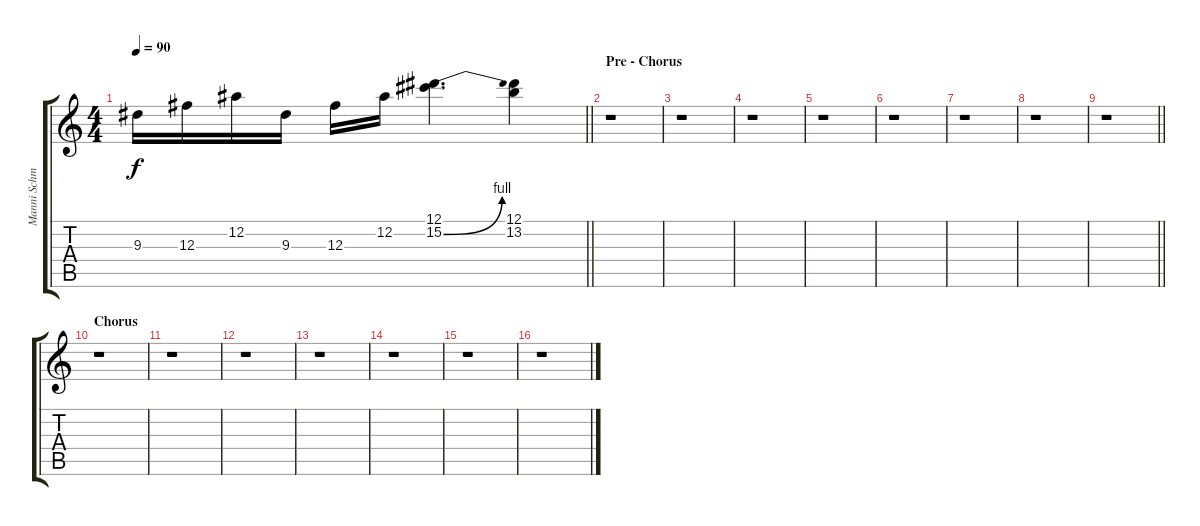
\track ("Manni Schmidt" "Manni Schm") {instrument distortionguitar}
\staff {score tabs}
\tuning (Eb4 Bb3 Gb3 Db3 Ab2 Eb2) {hide}
\ts (4 4)
\tempo 90
\clef g2
\barLineRight lightlight
\ks c
9.3.16{dy f} 12.3.16 12.2.16 9.3.16 12.3.16 12.2.16 (12.1 15.2{be (bend 0 0 60 4)}).4{d} (12.1 13.2).4 |
\section ("" "Pre - Chorus")
r.1 |
r.1 |
r.1 |
r.1 |
r.1 |
r.1 |
r.1 |
\barLineRight lightlight
r.1 |
\section ("" "Chorus")
r.1 |
r.1 |
r.1 |
r.1 |
r.1 |
r.1 |
r.1
